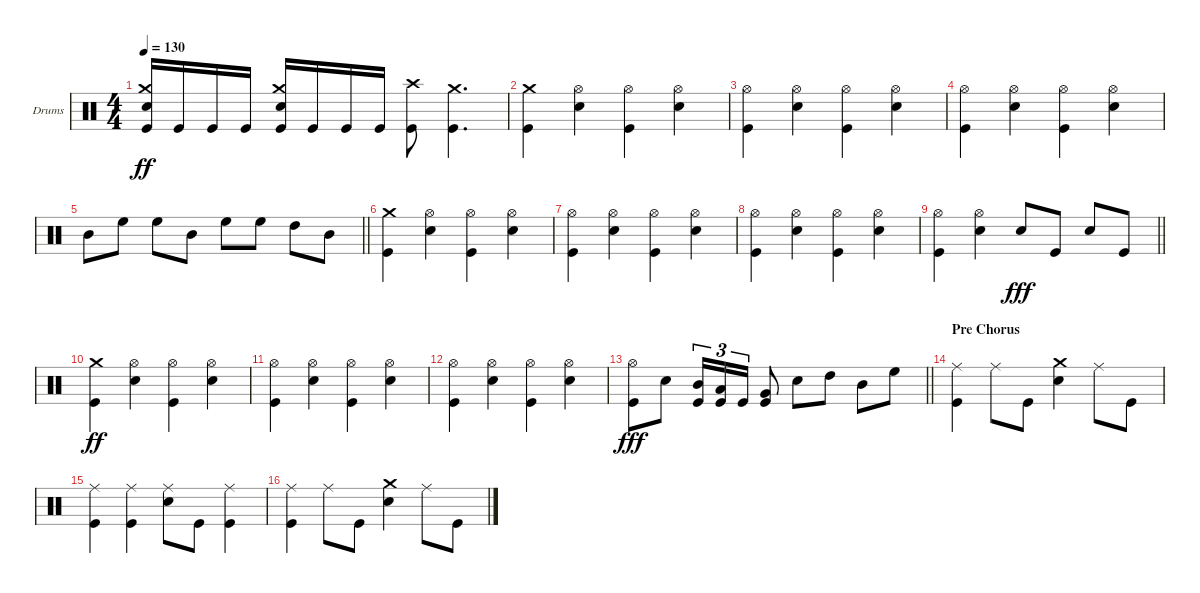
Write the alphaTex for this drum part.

\bracketExtendMode groupsimilarinstruments
\firstSystemTrackNameOrientation horizontal
\otherSystemsTrackNameOrientation horizontal
\track ("Drums (Mike)" "Drums") {instrument percussion}
\staff {score}
\articulation defaults
\ts (4 4)
\tempo 130
\clef neutral
\ks c
("Snare (hit) 2" "Crash medium (hit)" "Kick (hit)").16{dy ff} "Kick (hit)".16 "Kick (hit)".16 "Kick (hit)".16 ("Crash medium (hit)" "Snare (hit) 2" "Kick (hit)").16 "Kick (hit)".16 "Kick (hit)".16 "Kick (hit)".16 ("Crash high (hit)" "Kick (hit)").8 ("Crash medium (hit)" "Kick (hit)").4{d} |
("Crash medium (hit)" "Kick (hit)").4 ("Snare (hit) 2" "Hi-Hat (open)").4 ("Hi-Hat (open)" "Kick (hit)").4 ("Snare (hit) 2" "Hi-Hat (open)").4 |
("Hi-Hat (open)" "Kick (hit)").4 ("Snare (hit) 2" "Hi-Hat (open)").4 ("Kick (hit)" "Hi-Hat (open)").4 ("Hi-Hat (open)" "Snare (hit) 2").4 |
("Kick (hit)" "Hi-Hat (open)").4 ("Hi-Hat (open)" "Snare (hit) 2").4 ("Kick (hit)" "Hi-Hat (open)").4 ("Hi-Hat (open)" "Snare (hit) 2").4 |
\barLineRight lightlight "Mid Tom (hit)".8 "High Floor Tom (hit)".8 "High Floor Tom (hit)".8 "Mid Tom (hit)".8 "High Floor Tom (hit)".8 "High Floor Tom (hit)".8 "High Tom (hit)".8 "Mid Tom (hit)".8
|
("Crash medium (hit)" "Kick (hit)").4 ("Snare (hit) 2" "Hi-Hat (open)").4 ("Hi-Hat (open)" "Kick (hit)").4 ("Snare (hit) 2" "Hi-Hat (open)").4 |
("Hi-Hat (open)" "Kick (hit)").4 ("Snare (hit) 2" "Hi-Hat (open)").4 ("Kick (hit)" "Hi-Hat (open)").4 ("Hi-Hat (open)" "Snare (hit) 2").4 |
("Kick (hit)" "Hi-Hat (open)").4 ("Hi-Hat (open)" "Snare (hit) 2").4 ("Kick (hit)" "Hi-Hat (open)").4 ("Hi-Hat (open)" "Snare (hit) 2").4 |
\barLineRight lightlight
("Kick (hit)" "Hi-Hat (open)").4 ("Hi-Hat (open)" "Snare (hit) 2").4 "Snare (hit) 2".8{dy fff} "Kick (hit)".8 "Snare (hit) 2".8 "Kick (hit)".8 |
("Crash medium (hit)" "Kick (hit)").4{dy ff} ("Snare (hit) 2" "Hi-Hat (open)").4 ("Hi-Hat (open)" "Kick (hit)").4 ("Snare (hit) 2" "Hi-Hat (open)").4 |
("Hi-Hat (open)" "Kick (hit)").4 ("Snare (hit) 2" "Hi-Hat (open)").4 ("Kick (hit)" "Hi-Hat (open)").4 ("Hi-Hat (open)" "Snare (hit) 2").4 |
("Kick (hit)" "Hi-Hat (open)").4 ("Hi-Hat (open)" "Snare (hit) 2").4 ("Kick (hit)" "Hi-Hat (open)").4 ("Hi-Hat (open)" "Snare (hit) 2").4 |
\barLineRight lightlight
("Hi-Hat (open)" "Kick (hit)").8{dy fff} "Snare (hit) 2".8 ("Mid Tom (hit)" "Kick (hit)").16{tu (3 2)} ("Low Tom (hit)" "Kick (hit)").16{tu (3 2)} "Kick (hit)".16{tu (3 2)} ("Very Low Tom (hit)" "Kick (hit)").8 "Snare (hit) 2".8 "High Tom (hit)".8 "Mid Tom (hit)".8 "High Floor Tom (hit)".8 |
\section ("" "Pre Chorus")
("Kick (hit)" "Ride (middle)").4 "Ride (middle)".8 "Kick (hit)".8 ("Snare (hit) 2" "Crash medium (hit)").4 "Ride (middle)".8 "Kick (hit)".8 |
("Kick (hit)" "Ride (middle)").4 ("Kick (hit)" "Ride (middle)").4 ("Snare (hit) 2" "Ride (middle)").8 "Kick (hit)".8 ("Ride (middle)" "Kick (hit)").4 |
("Ride (middle)" "Kick (hit)").4 "Ride (middle)".8 "Kick (hit)".8 ("Snare (hit) 2" "Crash medium (hit)").4 "Ride (middle)".8 "Kick (hit)".8
